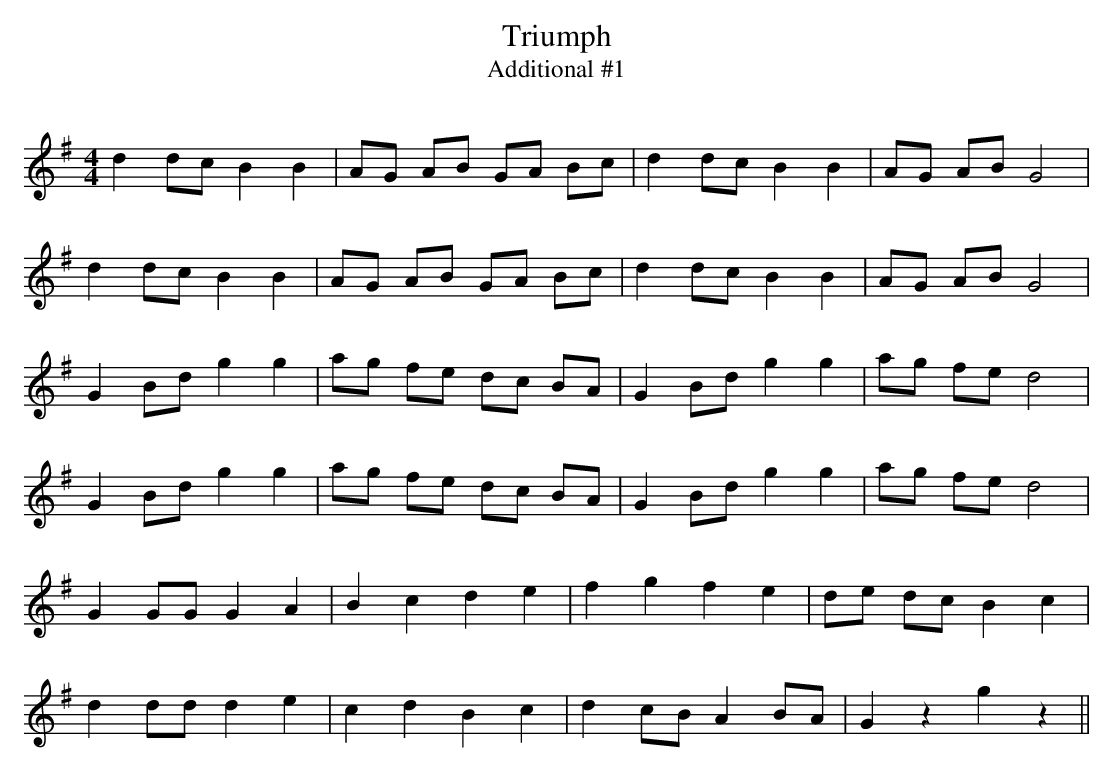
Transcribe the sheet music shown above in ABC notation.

X:1
T: Triumph
T: Additional #1
Q: 232
K:G
M:4/4
L:1/8
d2 dc B2 B2|AG AB GA Bc|d2 dc B2 B2|AG AB G4|
d2 dc B2 B2|AG AB GA Bc|d2 dc B2 B2|AG AB G4|
G2 Bd g2 g2|ag fe dc BA|G2 Bd g2 g2|ag fe d4|
G2 Bd g2 g2|ag fe dc BA|G2 Bd g2 g2|ag fe d4|
G2 GG G2 A2|B2 c2 d2 e2|f2 g2 f2 e2|de dc B2 c2|
d2 dd d2 e2|c2 d2 B2 c2|d2 cB A2 BA|G2 z2 g2 z2||
